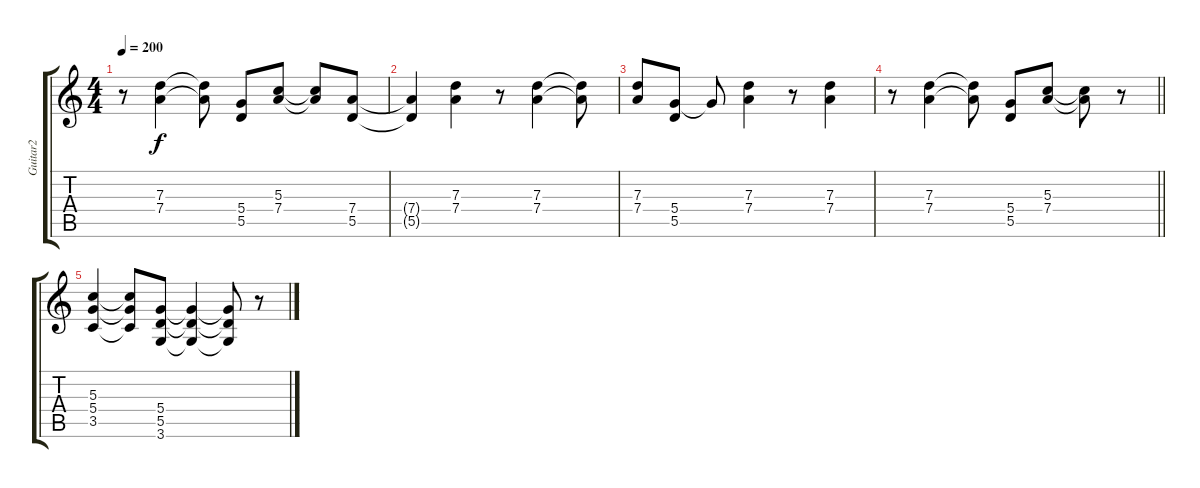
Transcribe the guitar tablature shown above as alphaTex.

\track ("Guitar2" "Guitar2") {instrument distortionguitar}
\staff {score tabs}
\tuning (E4 B3 G3 D3 A2 E2) {hide}
\ts (4 4)
\tempo 200
\clef g2
\ks c
r.8{dy f} (7.3 7.4).4 (7.3{t} 7.4{t}).8 (5.4 5.5).8 (5.3 7.4).8 (5.3{t} 7.4{t}).8 (7.4 5.5).8 |
(7.4{t} 5.5{t}).4 (7.3 7.4).4 r.8 (7.3 7.4).4 (7.3{t} 7.4{t}).8 |
(7.3 7.4).8 (5.4 5.5).8 5.4{t}.8 (7.3 7.4).4 r.8 (7.3 7.4).4 |
\barLineRight lightlight
r.8 (7.3 7.4).4 (7.3{t} 7.4{t}).8 (5.4 5.5).8 (5.3 7.4).8 (5.3{t} 7.4{t}).8 r.8 |
(5.3 5.4 3.5).4 (5.3{t} 5.4{t} 3.5{t}).8 (5.4 5.5 3.6).8 (5.4{t} 5.5{t} 3.6{t}).4 (5.4{t} 5.5{t} 3.6{t}).8 r.8
